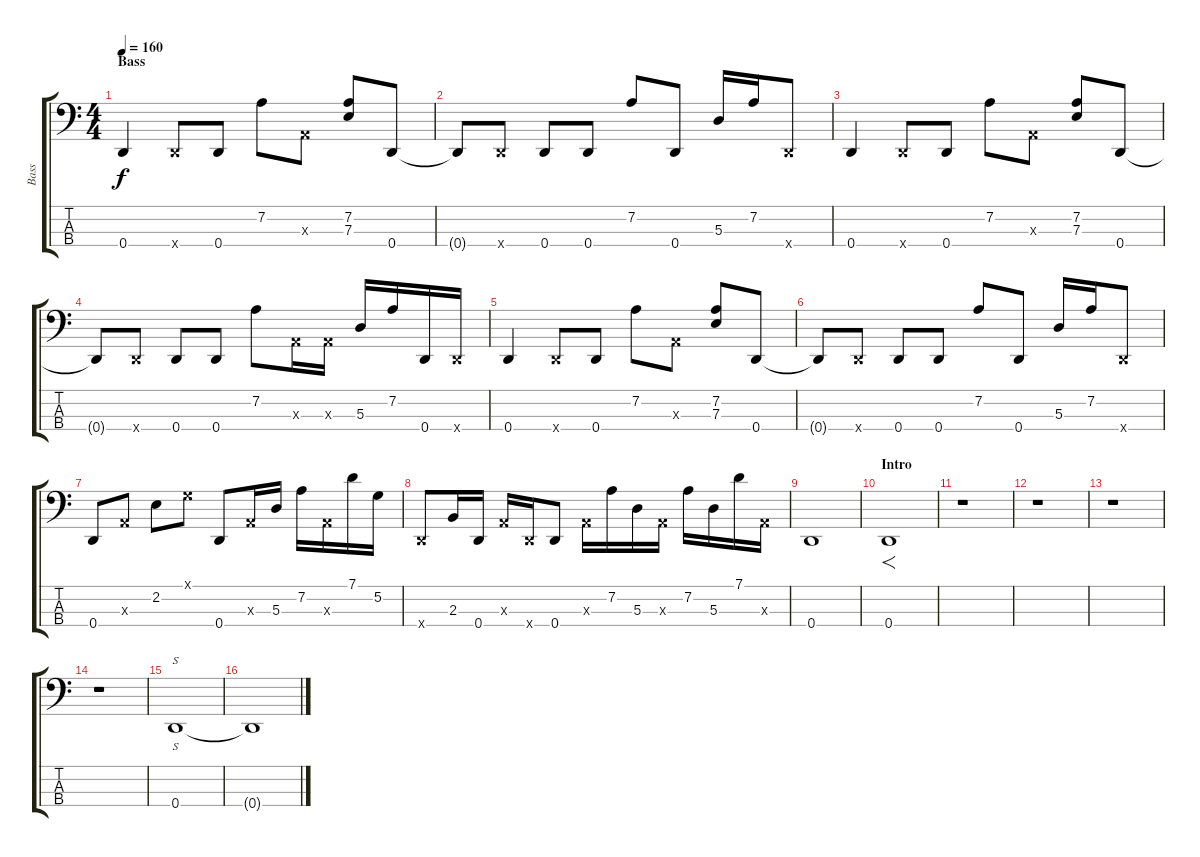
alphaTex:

\track ("Bass" "Bass") {instrument electricbassfinger}
\staff {score tabs}
\tuning (G2 D2 A1 D1) {hide}
\ts (4 4)
\section ("" "Bass")
\tempo 160
\clef f4
\ks c
0.4.4{dy f instrument slapbass1} 0.4{x}.8 0.4.8 7.2.8 0.3{x}.8 (7.2 7.3).8 0.4.8 |
0.4{t}.8 0.4{x}.8 0.4.8 0.4.8 7.2.8 0.4.8 5.3.16 7.2.16 0.4{x}.8 |
0.4.4 0.4{x}.8 0.4.8 7.2.8 0.3{x}.8 (7.2 7.3).8 0.4.8 |
0.4{t}.8 0.4{x}.8 0.4.8 0.4.8 7.2.8 0.3{x}.16 0.3{x}.16 5.3.16 7.2.16 0.4.16 0.4{x}.16 |
0.4.4 0.4{x}.8 0.4.8 7.2.8 0.3{x}.8 (7.2 7.3).8 0.4.8 |
0.4{t}.8 0.4{x}.8 0.4.8 0.4.8 7.2.8 0.4.8 5.3.16 7.2.16 0.4{x}.8 |
0.4.8 0.3{x}.8 2.2.8 0.1{x}.8 0.4.8 0.3{x}.16 5.3.16 7.2.16 0.3{x}.16 7.1.16 5.2.16 |
0.4{x}.8 2.3.16 0.4.16 0.3{x}.16 0.4{x}.16 0.4.8 0.3{x}.16 7.2.16 5.3.16 0.3{x}.16 7.2.16 5.3.16 7.1.16 0.3{x}.16 |
0.4.1 |
\section ("" "Intro")
0.4.1{f instrument electricbassfinger} |
r.1 |
r.1 |
r.1 |
r.1 |
0.4.1{s} |
0.4{t}.1
